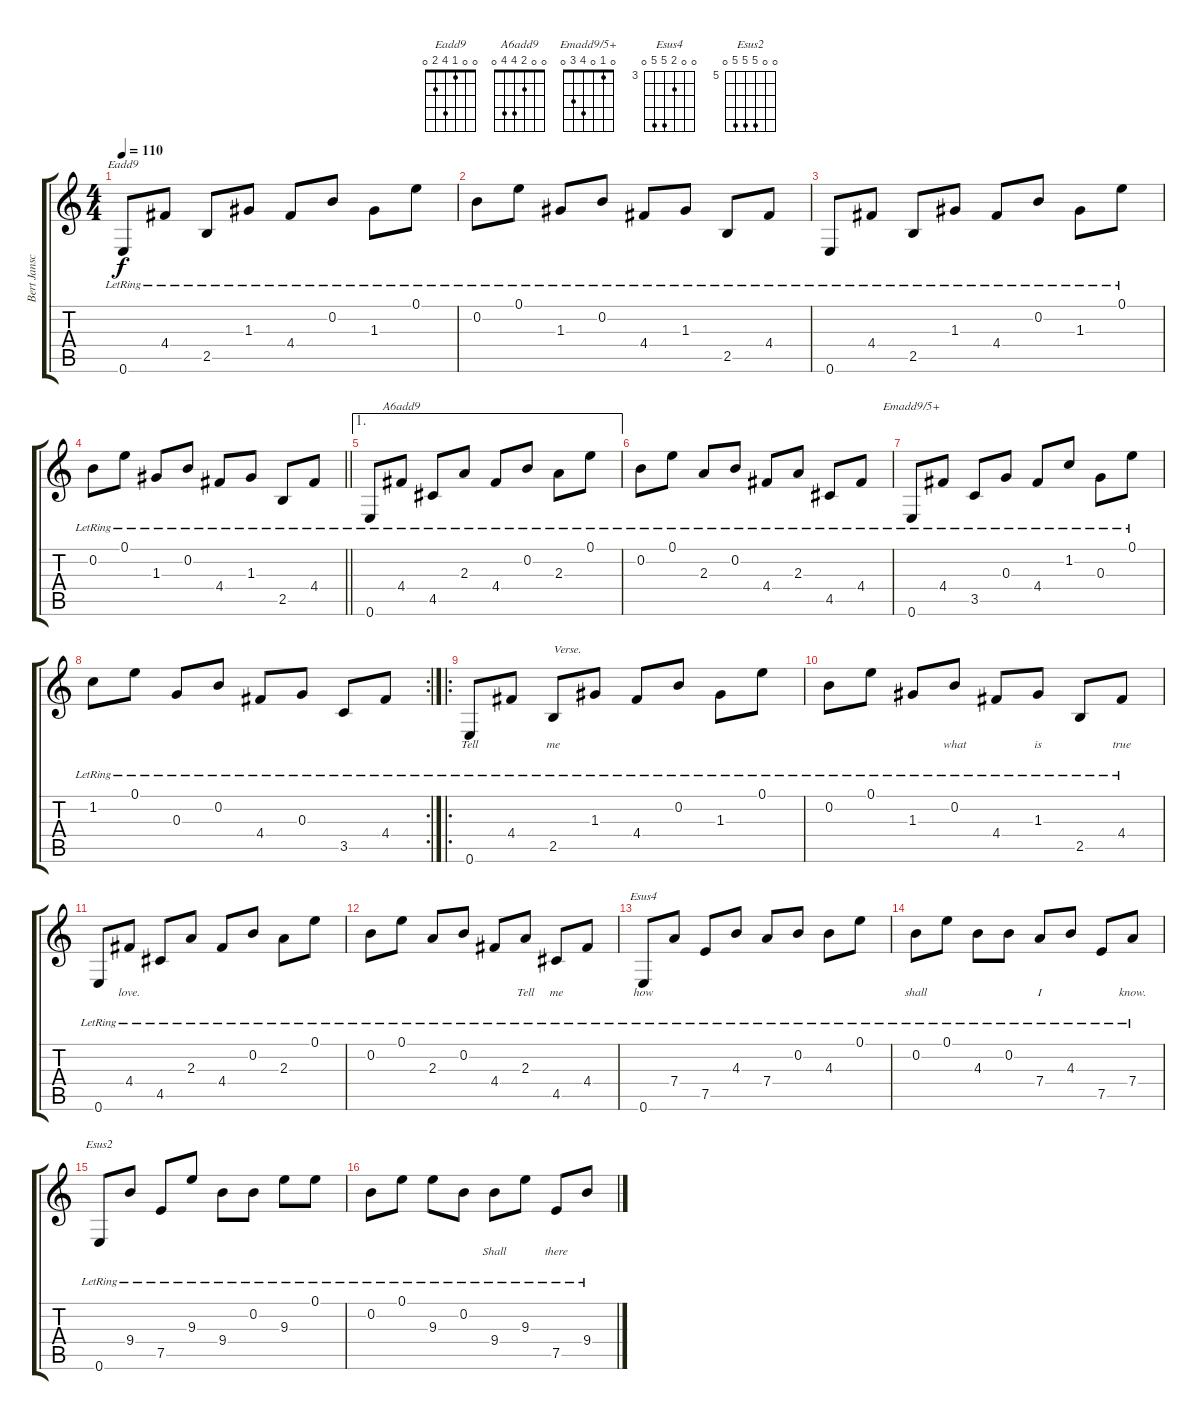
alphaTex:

\track ("Bert Jansch" "Bert Jansc") {instrument acousticguitarnylon}
\staff {score tabs}
\tuning (E4 B3 G3 D3 A2 E2) {hide}
\chord ("Eadd9" 0 0 1 4 2 0)
\chord ("A6add9" 0 0 2 4 4 0)
\chord ("Emadd9/5+" 0 1 0 4 3 0)
\chord ("Esus4" 0 0 4 7 7 0) {firstfret 3}
\chord ("Esus2" 0 0 9 9 9 0) {firstfret 5}
\ts (4 4)
\tempo 110
\clef g2
\ks c
0.6{lr}.8{ch "Eadd9" dy f instrument acousticguitarnylon} 4.4{lr}.8 2.5{lr}.8 1.3{lr}.8 4.4{lr}.8 0.2{lr}.8 1.3{lr}.8 0.1{lr}.8 |
0.2{lr}.8 0.1{lr}.8 1.3{lr}.8 0.2{lr}.8 4.4{lr}.8 1.3{lr}.8 2.5{lr}.8 4.4{lr}.8 |
0.6{lr}.8 4.4{lr}.8 2.5{lr}.8 1.3{lr}.8 4.4{lr}.8 0.2{lr}.8 1.3{lr}.8 0.1{lr}.8 |
\barLineRight lightlight
0.2{lr}.8 0.1{lr}.8 1.3{lr}.8 0.2{lr}.8 4.4{lr}.8 1.3{lr}.8 2.5{lr}.8 4.4{lr}.8 |
\ae 1
0.6{lr}.8 4.4{lr}.8{ch "A6add9"} 4.5{lr}.8 2.3{lr}.8 4.4{lr}.8 0.2{lr}.8 2.3{lr}.8 0.1{lr}.8 |
0.2{lr}.8 0.1{lr}.8 2.3{lr}.8 0.2{lr}.8 4.4{lr}.8 2.3{lr}.8 4.5{lr}.8 4.4{lr}.8 |
0.6{lr}.8{ch "Emadd9/5+"} 4.4{lr}.8 3.5{lr}.8 0.3{lr}.8 4.4{lr}.8 1.2{lr}.8 0.3{lr}.8 0.1{lr}.8 |
\rc 2
1.2{lr}.8 0.1{lr}.8 0.3{lr}.8 0.2{lr}.8 4.4{lr}.8 0.3{lr}.8 3.5{lr}.8 4.4{lr}.8 |
\ro
0.6{lr}.8{lyrics (0 "Tell") lyrics (1 "") lyrics (2 "") lyrics (3 "") lyrics (4 "")} 4.4{lr}.8{lyrics (0 "") lyrics (1 "") lyrics (2 "") lyrics (3 "") lyrics (4 "")} 2.5{lr}.8{txt "Verse." lyrics (0 "me") lyrics (1 "") lyrics (2 "") lyrics (3 "") lyrics (4 "")} 1.3{lr}.8{lyrics (0 "") lyrics (1 "") lyrics (2 "") lyrics (3 "") lyrics (4 "")} 4.4{lr}.8{lyrics (0 "") lyrics (1 "") lyrics (2 "") lyrics (3 "") lyrics (4 "")} 0.2{lr}.8{lyrics (0 "") lyrics (1 "") lyrics (2 "") lyrics (3 "") lyrics (4 "")} 1.3{lr}.8{lyrics (0 "") lyrics (1 "") lyrics (2 "") lyrics (3 "") lyrics (4 "")} 0.1{lr}.8{lyrics (0 "") lyrics (1 "") lyrics (2 "") lyrics (3 "") lyrics (4 "")} |
0.2{lr}.8{lyrics (0 "") lyrics (1 "") lyrics (2 "") lyrics (3 "") lyrics (4 "")} 0.1{lr}.8{lyrics (0 "") lyrics (1 "") lyrics (2 "") lyrics (3 "") lyrics (4 "")} 1.3{lr}.8{lyrics (0 "") lyrics (1 "") lyrics (2 "") lyrics (3 "") lyrics (4 "")} 0.2{lr}.8{lyrics (0 "what") lyrics (1 "") lyrics (2 "") lyrics (3 "") lyrics (4 "")} 4.4{lr}.8{lyrics (0 "") lyrics (1 "") lyrics (2 "") lyrics (3 "") lyrics (4 "")} 1.3{lr}.8{lyrics (0 "is") lyrics (1 "") lyrics (2 "") lyrics (3 "") lyrics (4 "")} 2.5{lr}.8{lyrics (0 "") lyrics (1 "") lyrics (2 "") lyrics (3 "") lyrics (4 "")} 4.4{lr}.8{lyrics (0 "true") lyrics (1 "") lyrics (2 "") lyrics (3 "") lyrics (4 "")} |
0.6{lr}.8{lyrics (0 "") lyrics (1 "") lyrics (2 "") lyrics (3 "") lyrics (4 "")} 4.4{lr}.8{lyrics (0 "love.") lyrics (1 "") lyrics (2 "") lyrics (3 "") lyrics (4 "")} 4.5{lr}.8{lyrics (0 "") lyrics (1 "") lyrics (2 "") lyrics (3 "") lyrics (4 "")} 2.3{lr}.8{lyrics (0 "") lyrics (1 "") lyrics (2 "") lyrics (3 "") lyrics (4 "")} 4.4{lr}.8{lyrics (0 "") lyrics (1 "") lyrics (2 "") lyrics (3 "") lyrics (4 "")} 0.2{lr}.8{lyrics (0 "") lyrics (1 "") lyrics (2 "") lyrics (3 "") lyrics (4 "")} 2.3{lr}.8{lyrics (0 "") lyrics (1 "") lyrics (2 "") lyrics (3 "") lyrics (4 "")} 0.1{lr}.8{lyrics (0 "") lyrics (1 "") lyrics (2 "") lyrics (3 "") lyrics (4 "")} |
0.2{lr}.8{lyrics (0 "") lyrics (1 "") lyrics (2 "") lyrics (3 "") lyrics (4 "")} 0.1{lr}.8{lyrics (0 "") lyrics (1 "") lyrics (2 "") lyrics (3 "") lyrics (4 "")} 2.3{lr}.8{lyrics (0 "") lyrics (1 "") lyrics (2 "") lyrics (3 "") lyrics (4 "")} 0.2{lr}.8{lyrics (0 "") lyrics (1 "") lyrics (2 "") lyrics (3 "") lyrics (4 "")} 4.4{lr}.8{lyrics (0 "") lyrics (1 "") lyrics (2 "") lyrics (3 "") lyrics (4 "")} 2.3{lr}.8{lyrics (0 "Tell") lyrics (1 "") lyrics (2 "") lyrics (3 "") lyrics (4 "")} 4.5{lr}.8{lyrics (0 "me") lyrics (1 "") lyrics (2 "") lyrics (3 "") lyrics (4 "")} 4.4{lr}.8{lyrics (0 "") lyrics (1 "") lyrics (2 "") lyrics (3 "") lyrics (4 "")} |
0.6{lr}.8{ch "Esus4" lyrics (0 "how") lyrics (1 "") lyrics (2 "") lyrics (3 "") lyrics (4 "")} 7.4{lr}.8{lyrics (0 "") lyrics (1 "") lyrics (2 "") lyrics (3 "") lyrics (4 "")} 7.5{lr}.8{lyrics (0 "") lyrics (1 "") lyrics (2 "") lyrics (3 "") lyrics (4 "")} 4.3{lr}.8{lyrics (0 "") lyrics (1 "") lyrics (2 "") lyrics (3 "") lyrics (4 "")} 7.4{lr}.8{lyrics (0 "") lyrics (1 "") lyrics (2 "") lyrics (3 "") lyrics (4 "")} 0.2{lr}.8{lyrics (0 "") lyrics (1 "") lyrics (2 "") lyrics (3 "") lyrics (4 "")} 4.3{lr}.8{lyrics (0 "") lyrics (1 "") lyrics (2 "") lyrics (3 "") lyrics (4 "")} 0.1{lr}.8{lyrics (0 "") lyrics (1 "") lyrics (2 "") lyrics (3 "") lyrics (4 "")} |
0.2{lr}.8{lyrics (0 "shall") lyrics (1 "") lyrics (2 "") lyrics (3 "") lyrics (4 "")} 0.1{lr}.8{lyrics (0 "") lyrics (1 "") lyrics (2 "") lyrics (3 "") lyrics (4 "")} 4.3{lr}.8{lyrics (0 "") lyrics (1 "") lyrics (2 "") lyrics (3 "") lyrics (4 "")} 0.2{lr}.8{lyrics (0 "") lyrics (1 "") lyrics (2 "") lyrics (3 "") lyrics (4 "")} 7.4{lr}.8{lyrics (0 "I") lyrics (1 "") lyrics (2 "") lyrics (3 "") lyrics (4 "")} 4.3{lr}.8{lyrics (0 "") lyrics (1 "") lyrics (2 "") lyrics (3 "") lyrics (4 "")} 7.5{lr}.8{lyrics (0 "") lyrics (1 "") lyrics (2 "") lyrics (3 "") lyrics (4 "")} 7.4{lr}.8{lyrics (0 "know.") lyrics (1 "") lyrics (2 "") lyrics (3 "") lyrics (4 "")} |
0.6{lr}.8{ch "Esus2" lyrics (0 "") lyrics (1 "") lyrics (2 "") lyrics (3 "") lyrics (4 "")} 9.4{lr}.8{lyrics (0 "") lyrics (1 "") lyrics (2 "") lyrics (3 "") lyrics (4 "")} 7.5{lr}.8{lyrics (0 "") lyrics (1 "") lyrics (2 "") lyrics (3 "") lyrics (4 "")} 9.3{lr}.8{lyrics (0 "") lyrics (1 "") lyrics (2 "") lyrics (3 "") lyrics (4 "")} 9.4{lr}.8{lyrics (0 "") lyrics (1 "") lyrics (2 "") lyrics (3 "") lyrics (4 "")} 0.2{lr}.8{lyrics (0 "") lyrics (1 "") lyrics (2 "") lyrics (3 "") lyrics (4 "")} 9.3{lr}.8{lyrics (0 "") lyrics (1 "") lyrics (2 "") lyrics (3 "") lyrics (4 "")} 0.1{lr}.8{lyrics (0 "") lyrics (1 "") lyrics (2 "") lyrics (3 "") lyrics (4 "")} |
0.2{lr}.8{lyrics (0 "") lyrics (1 "") lyrics (2 "") lyrics (3 "") lyrics (4 "")} 0.1{lr}.8{lyrics (0 "") lyrics (1 "") lyrics (2 "") lyrics (3 "") lyrics (4 "")} 9.3{lr}.8{lyrics (0 "") lyrics (1 "") lyrics (2 "") lyrics (3 "") lyrics (4 "")} 0.2{lr}.8{lyrics (0 "") lyrics (1 "") lyrics (2 "") lyrics (3 "") lyrics (4 "")} 9.4{lr}.8{lyrics (0 "Shall") lyrics (1 "") lyrics (2 "") lyrics (3 "") lyrics (4 "")} 9.3{lr}.8{lyrics (0 "") lyrics (1 "") lyrics (2 "") lyrics (3 "") lyrics (4 "")} 7.5{lr}.8{lyrics (0 "there") lyrics (1 "") lyrics (2 "") lyrics (3 "") lyrics (4 "")} 9.4{lr}.8{lyrics (0 "") lyrics (1 "") lyrics (2 "") lyrics (3 "") lyrics (4 "")}
